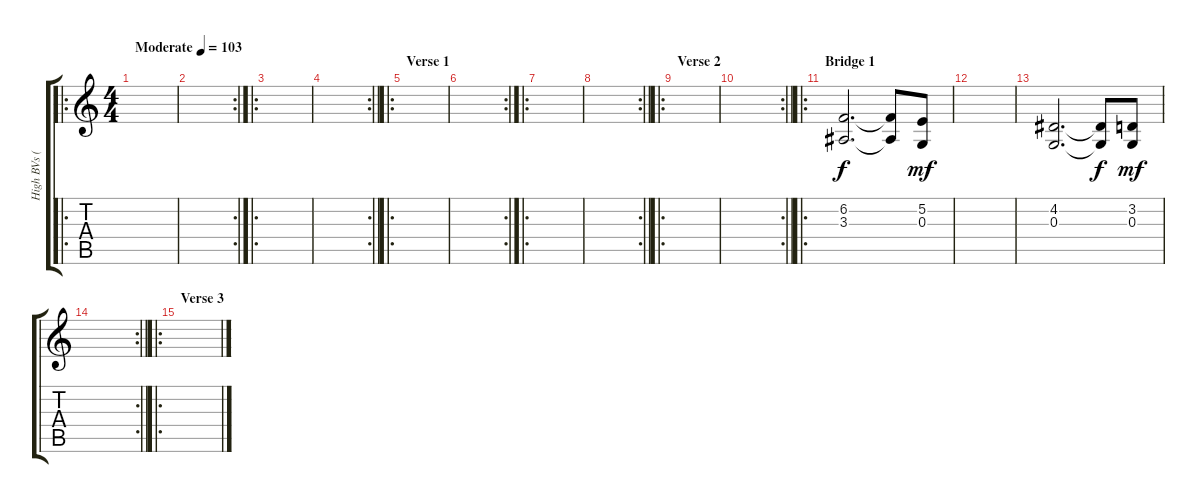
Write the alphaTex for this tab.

\track ("High BVs (MJK)" "High BVs (") {instrument panflute}
\staff {score tabs}
\tuning (E4 B3 G3 D3 A2 E2) {hide}
\ro
\ts (4 4)
\tempo (103 "Moderate")
\clef g2
\ks c
|
\rc 2
|
\ro
|
\rc 2
\barLineRight lightlight
|
\ro
\section ("" "Verse 1")
|
\rc 2
|
\ro
|
\rc 2
\barLineRight lightlight
|
\ro
\section ("" "Verse 2")
|
\rc 2
\barLineRight lightlight
|
\ro
\section ("" "Bridge 1")
(6.2 3.3).2{d} (6.2{t} 3.3{t}).8{dy f} (5.2 0.3).8{dy mf} |
|
(4.2 0.3).2{d} (4.2{t} 0.3{t}).8{dy f} (3.2 0.3).8{dy mf} |
\rc 2
\barLineRight lightlight
|
\ro
\section ("" "Verse 3")
